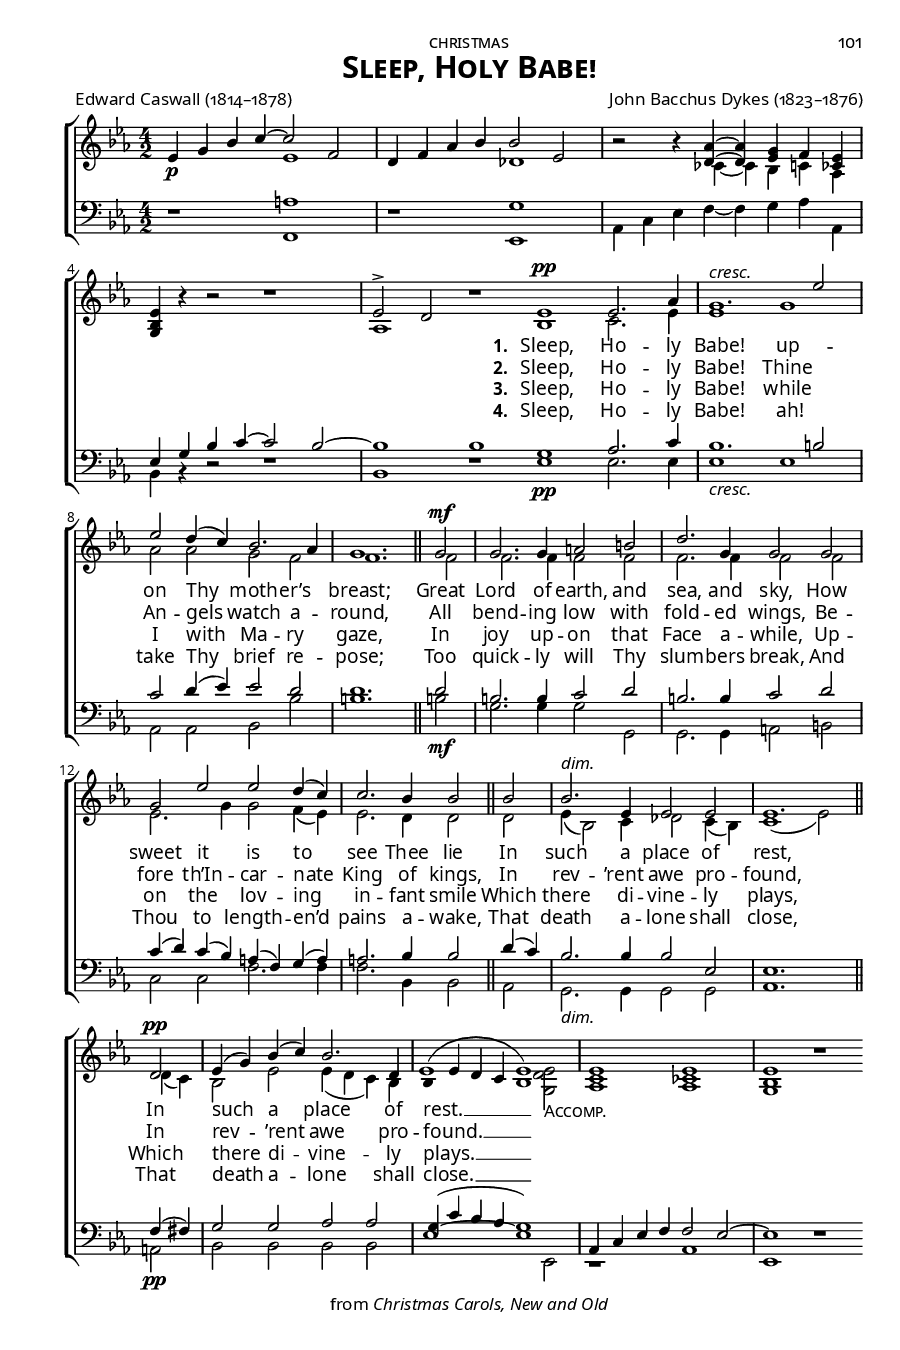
\version "2.14.2"
\include "util.ly"
\header {
  title = \markup{\override #'(font-name . "Garamond Premier Pro Semibold"){ \abs-fontsize #15 \smallCapsOldStyle"Sleep, Holy Babe!"}}
  poet = \markup\oldStyleNum"Edward Caswall (1814–1878)"
  composer = \markup\oldStyleNum"John Bacchus Dykes (1823–1876)"
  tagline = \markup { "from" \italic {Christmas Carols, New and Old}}
}
\paper {
  %print-all-headers = ##f
  paper-height = 9\in
  paper-width = 6\in
  indent = 0\in
  %system-system-spacing = #'((basic-distance . 10) (padding . 0))
  system-system-spacing =
    #'((basic-distance . 0)
       (minimum-distance . 0)
       (padding . -20)
       (stretchability . 100))
  ragged-last-bottom = ##f
  ragged-bottom = ##f
  two-sided = ##t
  inner-margin = 0.5\in
  outer-margin = 0.25\in
  top-margin = 0.25\in
  bottom-margin = 0.25\in
  first-page-number = #101
  print-first-page-number = ##t
  headerLine = \markup{\override #'(font-name . "Garamond Premier Pro") \smallCapsOldStyle"christmas"}
  oddHeaderMarkup = \markup\fill-line{
     \override #'(font-name . "Garamond Premier Pro")\abs-fontsize #8.5
     \combine 
        \fill-line{"" \if \should-print-page-number
        \oldStylePageNum""
        }
        \fill-line{\headerLine}
  }
  evenHeaderMarkup = \markup {
     \override #'(font-name . "Garamond Premier Pro")\abs-fontsize #8.5
     \combine
        \if \should-print-page-number
        \oldStylePageNum""
        \fill-line{\headerLine}
  }
}
#(set-global-staff-size 15) \paper{ #(define fonts (make-pango-font-tree "GoudyOlSt BT" "Garamond Premier Pro" "Garamond Premier Pro" (/ 15 20))) }
global = {
  \key ees \major
  \time 4/2
  \override DynamicLineSpanner #'staff-padding = #0.0
  \override DynamicLineSpanner #'Y-extent = #'(-1 . 1)
}

sopMusic = \relative c' {
%Introduction
  \set Staff.midiInstrument = "acoustic grand"
  ees4_\p g bes c~c2 f, |
  d4 f aes bes bes2 ees, |
  bes'2\rest bes4\rest <aes d,>~ q <g ees> f <ees ces> |
  <ees bes g> bes'\rest bes2\rest bes1\rest |
  ees,2-> d2 bes'1\rest \bar "|:" 
%
  \set Staff.midiInstrument = "piccolo"
  ees,1^\pp ees2. aes4 |
  g1.^\markup\italic"cresc." ees'2 |
  ees d4( c) bes2. aes4 |
  g1. \bar "||" 
  
  g2^\mf |
  g2. g4 a2 b |
  d2. g,4 g2 g |
  g ees' ees d4( c) |
  c2. bes4 bes2 \bar "||" 
  
  bes2 |
  bes2.^\markup\italic"dim." ees,4 ees2 ees |
  ees1. \bar "||"
  d2^\pp |
  ees4( g) bes( c) bes2. d,4 |
  << { ees1( ees) }
     { bes4( ees d c bes1) }
  >> |
}
sopWords = \lyricmode {
  
}

altoMusic = \relative c' {
%Introduction
  \set Staff.midiInstrument = "acoustic grand"
  s1 ees |
  s1 des |
  s2. ces4~ ces bes c aes |
  s1*2 |
  aes1 s1 \bar "|:"
%
  \set Staff.midiInstrument = "piccolo"
  bes1 c2. ees4 |
  ees1 g |
  aes2 aes g f |
  f1. |
  
  f2 f2. f4 f2 f |
  f2. f4 f2 f |
  ees2. g4 g2 f4( ees) |
  ees2. d4 d2 |
  
  d2 |
  ees4( bes2) c4 des2 c4( bes) |
  c1( ees2) |
  d4( c) |
  bes2 ees ees4( d c) bes |
  \set Staff.midiInstrument = "acoustic grand"
  s1. <ees d g,>2_\markup\smallCapsOldStyle"Accomp."
  <ees c aes>1 <ees ces aes> |
  <ees bes g>1 bes'1\rest \bar ":|"
}
altoWords = \lyricmode {
  \dropLyricsIX
  \repeat unfold 7 { \skip 1}
  \set stanza = #"1. "
  Sleep, Ho -- ly Babe!
  up --
  \set associatedVoice = "tenors"
  on Thy moth -- er’s breast;
  
  \set associatedVoice = "sopranos"
  Great Lord of earth, and sea, and sky, How sweet it is to see Thee lie
  In such a place of rest,
  In such a place of rest. __ 
}
altoWordsII = \lyricmode {
  \dropLyricsIX
%\markup\italic
  \repeat unfold 7 { \skip 1}
  \set stanza = #"2. "
  Sleep, Ho -- ly Babe!
  Thine 
  \set associatedVoice = "tenors"
  An -- gels watch a -- round,
  
  \set associatedVoice = "sopranos"
  All bend -- ing low with fold -- ed wings, Be -- fore th’In -- car -- nate King of kings,
  In rev -- ’rent awe pro -- found,
  In rev -- ’rent awe pro -- found. __
}
altoWordsIII = \lyricmode {
  \dropLyricsIX
  \repeat unfold 7 { \skip 1}
  \set stanza = #"3. "
  Sleep, Ho -- ly Babe!
  while 
  \set associatedVoice = "tenors"
  I with Ma -- ry gaze,
  
  \set associatedVoice = "sopranos"
  In joy up -- on that Face a -- while, Up -- on the lov -- ing in -- fant smile
  Which there di -- vine -- ly plays,
  Which there di -- vine -- ly plays. __
}
altoWordsIV = \lyricmode {
  \dropLyricsIX
  \repeat unfold 7 { \skip 1}
  \set stanza = #"4. "
  Sleep, Ho -- ly Babe!
  ah! 
  \set associatedVoice = "tenors"
  take Thy brief re -- pose;
  
  \set associatedVoice = "sopranos"
  Too quick -- ly will Thy slum -- bers break,
  And Thou to length -- en’d pains a -- wake,
  That death a -- lone shall close,
  That death a -- lone shall close. __
}
altoWordsV = \lyricmode {
}
altoWordsVI = \lyricmode {
}
tenorMusic = \relative c' {
%Introduction
  \set Staff.midiInstrument = "acoustic grand"
  s1 a |
  s1 g |
  s1*2 |
  ees4 g bes c~ c2 bes~ |
  bes1 bes \bar "|:"
%
  \set Staff.midiInstrument = "piccolo"
  g1_\pp aes2. c4 |
  bes1._\markup\italic"cresc." b2 |
  c2 d4( ees) ees2 d |
  d1. |
  
  d2_\mf |
  b2. b4 c2 d |
  b2. b4 c2 d |
  c4( d) c( bes) a( f) g( a) |
  a2. bes4 bes2 |
  
  d4( c) |
  bes2._\markup\italic"dim." bes4 bes2 ees, |
  ees1. |
  f4(_\pp fis) |
  g2 g aes aes |
  << { g4( c bes aes g1) }
     { ees1 ~ ees }
  >> |
  \set Staff.midiInstrument = "acoustic grand"
  aes,4 c ees f f2 ees2~ |
  ees1 s1 \bar ":|"
}
tenorWords = \lyricmode {

}

bassMusic = \relative c {
%Introduction
  \set Staff.midiInstrument = "acoustic grand"
  d1\rest f, |
  d'\rest ees, |
  aes4 c ees f~ f g aes aes, |
  bes bes\rest d2\rest d1\rest |
  bes1 d\rest \bar "|:"
%
  \set Staff.midiInstrument = "piccolo"
  ees1 ees2. ees4 |
  ees1 ees |
  aes,2 aes bes bes' |
  b1. |
  
  b!2 |
  g2. g4 g2 g, |
  g2. g4 a2 b |
  c c f2. f4 |
  f2. bes,4 bes2 |
  
  aes2 |
  g2. g4 g2 g2 |
  aes1. |
  a2 |
  bes bes bes bes |
  \set Staff.midiInstrument = "acoustic grand"
  s1. ees,2 |
  c1\rest aes' |
  ees d'\rest \bar ":|"
}
bassWords = \lyricmode {

}

pianoRH = \relative c' {
  
}
pianoLH = \relative c' {
  
}

\score {
  <<
   \new ChoirStaff <<
%    \new Lyrics = sopranos \with { \override VerticalAxisGroup #'nonstaff-relatedstaff-spacing = #'((basic-distance . 1)) }
    \new Staff = women <<
      \new Voice = "sopranos" { \voiceOne << \global \sopMusic >> }
      \new Voice = "altos" { \voiceTwo << \global \altoMusic >> }
    >>
   \new Staff = men <<
      \clef bass
      \new Voice = "tenors" { \voiceOne << \global \tenorMusic >> }
      \new Voice = "basses" { \voiceTwo << \global \bassMusic >> }
    >>
    \new Lyrics \with { alignAboveContext = #"women" \override VerticalAxisGroup #'nonstaff-relatedstaff-spacing = #'((basic-distance . 1))} \lyricsto "sopranos" \sopWords
    \new Lyrics = "altosVI"  \with { alignBelowContext = #"women" } \lyricsto "altos" \altoWordsVI
    \new Lyrics = "altosV"  \with { alignBelowContext = #"women" } \lyricsto "altos" \altoWordsV
    \new Lyrics = "altosIV"  \with { alignBelowContext = #"women" } \lyricsto "altos" \altoWordsIV
    \new Lyrics = "altosIII"  \with { alignBelowContext = #"women" } \lyricsto "altos" \altoWordsIII
    \new Lyrics = "altosII"  \with { alignBelowContext = #"women" } \lyricsto "altos" \altoWordsII
    \new Lyrics = "altos"  \with { alignBelowContext = #"women" \override VerticalAxisGroup #'nonstaff-relatedstaff-spacing = #'((padding . -0.5)) } \lyricsto "altos" \altoWords
    \new Lyrics \with { alignAboveContext = #"men" \override VerticalAxisGroup #'nonstaff-relatedstaff-spacing = #'((basic-distance . 1)) } \lyricsto "tenors" \tenorWords
    \new Lyrics \with { alignBelowContext = #"men" \override VerticalAxisGroup #'nonstaff-relatedstaff-spacing = #'((basic-distance . 1)) } \lyricsto "basses" \bassWords
  >>
%    \new PianoStaff << \new Staff { \new Voice { \pianoRH } } \new Staff { \clef "bass" \pianoLH } >>
  >>
  \layout {
    \context {
      \Score
      \override SpacingSpanner #'base-shortest-duration = #(ly:make-moment 1 4)
      \override SpacingSpanner #'common-shortest-duration = #(ly:make-moment 1 4)
    }
    \context {
      % a little smaller so lyrics
      % can be closer to the staff
      \Staff
      \override VerticalAxisGroup #'minimum-Y-extent = #'(-3 . 3)
    }
    \context {
      \Lyrics
      \override LyricText #'X-offset = #center-on-word
    }
  }
  \midi {
    \tempo 4 = 150
    \set Staff.midiInstrument = "piccolo"
  
    \context {
      \Voice
      \remove "Dynamic_performer"
    }
  }
}
